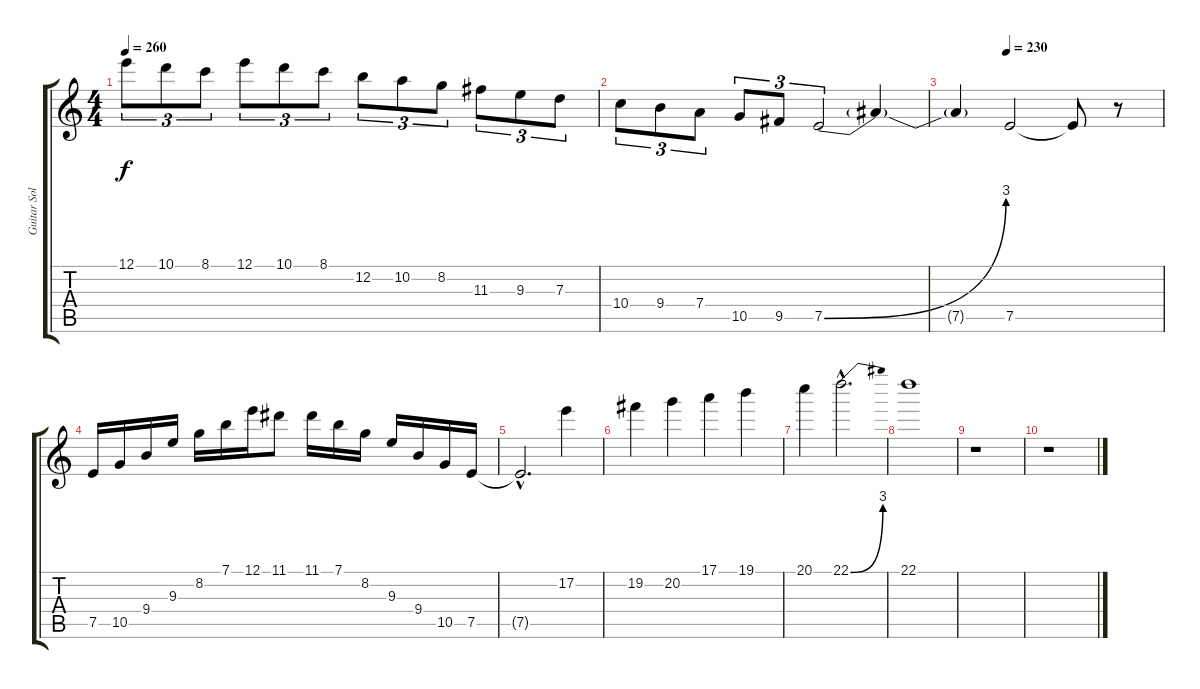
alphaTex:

\track ("Guitar Solo" "Guitar Sol") {instrument distortionguitar}
\staff {score tabs}
\tuning (E4 B3 G3 D3 A2 E2) {hide}
\ts (4 4)
\tempo 260
\clef g2
\ks c
12.1.8{tu (3 2) dy f} 10.1.8{tu (3 2)} 8.1.8{tu (3 2)} 12.1.8{tu (3 2)} 10.1.8{tu (3 2)} 8.1.8{tu (3 2)} 12.2.8{tu (3 2)} 10.2.8{tu (3 2)} 8.2.8{tu (3 2)} 11.3.8{tu (3 2)} 9.3.8{tu (3 2)} 7.3.8{tu (3 2)} |
10.4.8{tu (3 2)} 9.4.8{tu (3 2)} 7.4.8{tu (3 2)} 10.5.8{tu (3 2)} 9.5.8{tu (3 2)} 7.5{be (bend 0 0 60 12)}.2{tu (3 2)} 7.5{t}.4 |
\tempo (230 0.25)
7.5{t}.4 7.5.2 7.5{t}.8 r.8 |
7.5.16 10.5.16 9.4.16 9.3.16 8.2.16 7.1.16 12.1.16 11.1.8 11.1.16 7.1.16 8.2.16 9.3.16 9.4.16 10.5.16 7.5.16 |
7.5{hac t}.2{d} 17.2.4 |
19.2.4 20.2.4 17.1.4 19.1.4 |
20.1.4 22.1{be (bend 0 0 60 12) hac}.2{d} |
22.1.1 |
r.1 |
r.1
